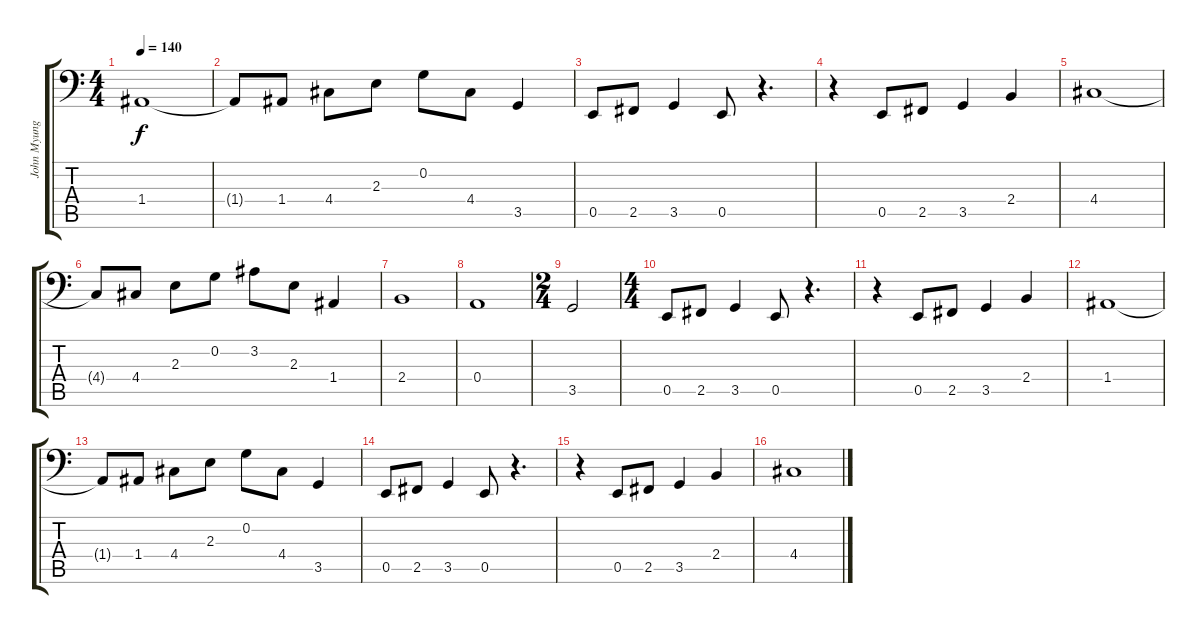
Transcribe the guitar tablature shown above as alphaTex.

\track ("John Myung - 6 Strings Bass" "John Myung") {instrument electricbassfinger}
\staff {score tabs}
\tuning (C3 G2 D2 A1 E1 B0) {hide}
\ts (4 4)
\tempo 140
\clef f4
\ks c
1.4.1{dy f} |
1.4{t}.8 1.4.8 4.4.8 2.3.8 0.2.8 4.4.8 3.5.4 |
0.5.8 2.5.8 3.5.4 0.5.8 r.4{d} |
r.4 0.5.8 2.5.8 3.5.4 2.4.4 |
4.4.1 |
4.4{t}.8 4.4.8 2.3.8 0.2.8 3.2.8 2.3.8 1.4.4 |
2.4.1 |
0.4.1 |
\ts (2 4)
3.5.2 |
\ts (4 4)
0.5.8 2.5.8 3.5.4 0.5.8 r.4{d} |
r.4 0.5.8 2.5.8 3.5.4 2.4.4 |
1.4.1 |
1.4{t}.8 1.4.8 4.4.8 2.3.8 0.2.8 4.4.8 3.5.4 |
0.5.8 2.5.8 3.5.4 0.5.8 r.4{d} |
r.4 0.5.8 2.5.8 3.5.4 2.4.4 |
4.4.1
